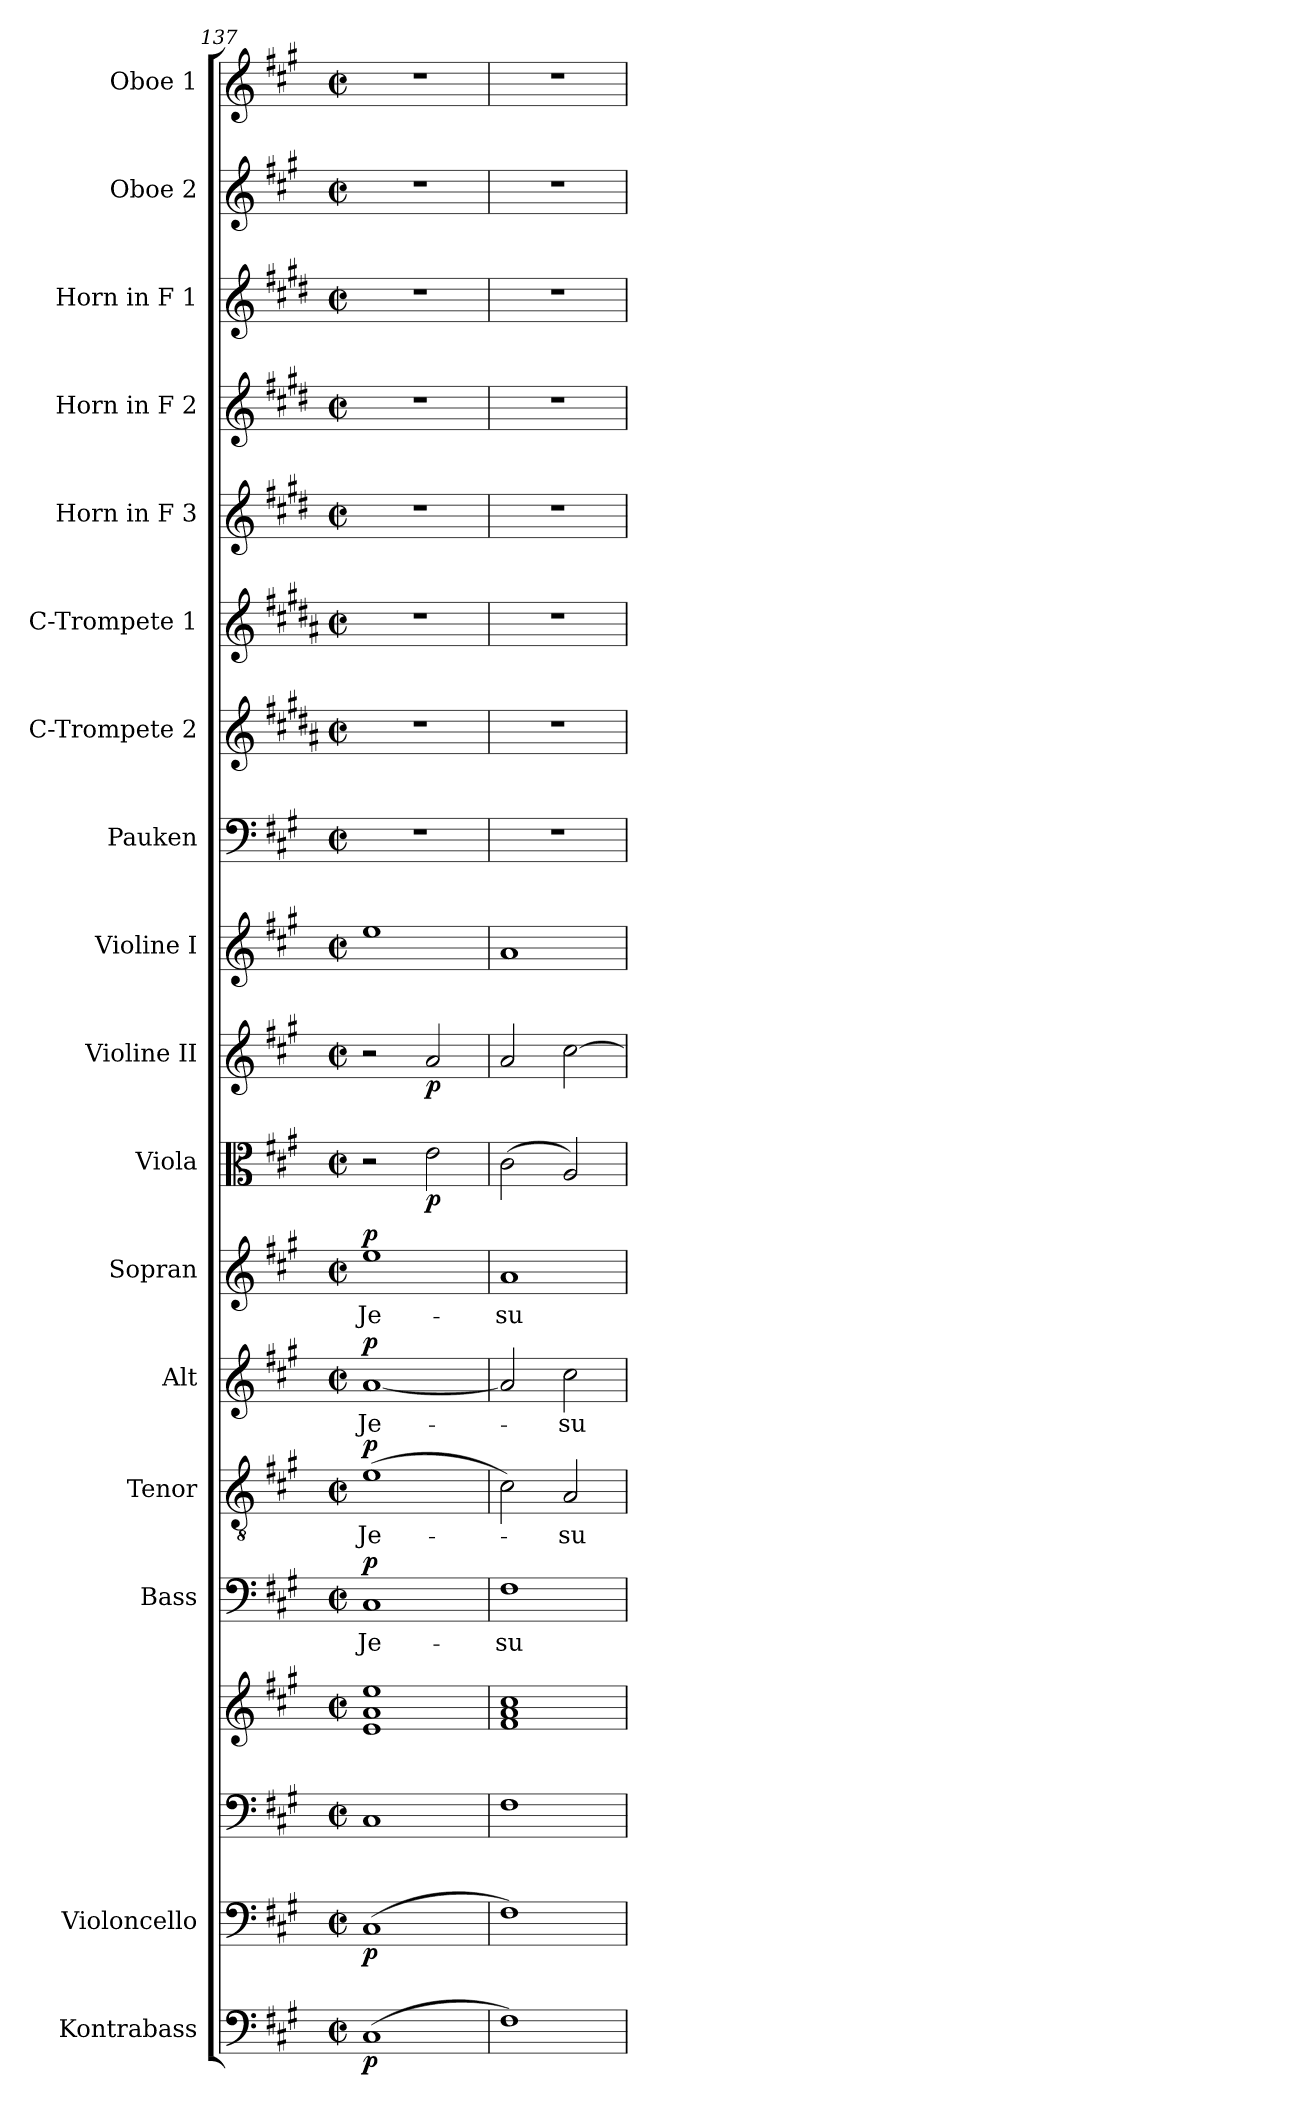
**kern	**dynam	**kern	**dynam	**kern	**kern	**kern	**text	**dynam	**kern	**text	**dynam	**kern	**text	**dynam	**kern	**text	**dynam	**kern	**dynam	**kern	**dynam	**kern	**kern	**kern	**kern	**kern	**kern	**kern	**kern	**kern
*part18	*part18	*part17	*part17	*part16	*part16	*part15	*part15	*part15	*part14	*part14	*part14	*part13	*part13	*part13	*part12	*part12	*part12	*part11	*part11	*part10	*part10	*part9	*part8	*part7	*part6	*part5	*part4	*part3	*part2	*part1
*staff19	*staff19	*staff18	*staff18	*staff17	*staff16	*staff15	*staff15	*staff15	*staff14	*staff14	*staff14	*staff13	*staff13	*staff13	*staff12	*staff12	*staff12	*staff11	*staff11	*staff10	*staff10	*staff9	*staff8	*staff7	*staff6	*staff5	*staff4	*staff3	*staff2	*staff1
*I"Kontrabass	*	*I"Violoncello	*	*	*	*I"Bass	*	*	*I"Tenor	*	*	*I"Alt	*	*	*I"Sopran	*	*	*I"Viola	*	*I"Violine II	*	*I"Violine I	*I"Pauken	*I"C-Trompete 2	*I"C-Trompete 1	*I"Horn in F 3	*I"Horn in F 2	*I"Horn in F 1	*I"Oboe 2	*I"Oboe 1
*I'Kb.	*	*I'Vc.	*	*	*	*I'B.	*	*	*I'T.	*	*	*I'A.	*	*	*I'S.	*	*	*I'Vla.	*	*I'Vl. II	*	*I'Vl. I	*I'Pk.	*I'C Trp. 2	*I'C Trp. 1	*	*	*	*I'Ob. 2	*I'Ob. 1
*clefF4	*	*clefF4	*	*clefF4	*clefG2	*clefF4	*	*	*clefGv2	*	*	*clefG2	*	*	*clefG2	*	*	*clefC3	*	*clefG2	*	*clefG2	*clefF4	*clefG2	*clefG2	*clefG2	*clefG2	*clefG2	*clefG2	*clefG2
*ITrd7c12	*	*	*	*	*	*	*	*	*	*	*	*	*	*	*	*	*	*	*	*	*	*	*	*ITrd1c2	*ITrd1c2	*ITrd4c7	*ITrd4c7	*ITrd4c7	*	*
*k[f#c#g#]	*	*k[f#c#g#]	*	*k[f#c#g#]	*k[f#c#g#]	*k[f#c#g#]	*	*	*k[f#c#g#]	*	*	*k[f#c#g#]	*	*	*k[f#c#g#]	*	*	*k[f#c#g#]	*	*k[f#c#g#]	*	*k[f#c#g#]	*k[f#c#g#]	*k[f#c#g#]	*k[f#c#g#]	*k[f#c#g#]	*k[f#c#g#]	*k[f#c#g#]	*k[f#c#g#]	*k[f#c#g#]
*A:	*	*A:	*	*A:	*A:	*A:	*	*	*A:	*	*	*A:	*	*	*A:	*	*	*A:	*	*A:	*	*A:	*A:	*A:	*A:	*A:	*A:	*A:	*A:	*A:
*M2/2	*	*M2/2	*	*M2/2	*M2/2	*M2/2	*	*	*M2/2	*	*	*M2/2	*	*	*M2/2	*	*	*M2/2	*	*M2/2	*	*M2/2	*M2/2	*M2/2	*M2/2	*M2/2	*M2/2	*M2/2	*M2/2	*M2/2
*met(c|)	*	*met(c|)	*	*met(c|)	*met(c|)	*met(c|)	*	*	*met(c|)	*	*	*met(c|)	*	*	*met(c|)	*	*	*met(c|)	*	*met(c|)	*	*met(c|)	*met(c|)	*met(c|)	*met(c|)	*met(c|)	*met(c|)	*met(c|)	*met(c|)	*met(c|)
=137	=137	=137	=137	=137	=137	=137	=137	=137	=137	=137	=137	=137	=137	=137	=137	=137	=137	=137	=137	=137	=137	=137	=137	=137	=137	=137	=137	=137	=137	=137
!	!LO:DY:b	!	!LO:DY:b	!	!	!	!LO:LY:b	!LO:DY:a	!	!LO:LY:b	!LO:DY:a	!	!LO:LY:b	!LO:DY:a	!	!LO:LY:b	!LO:DY:a	!	!	!	!	!	!	!	!	!	!	!	!	!
(>1CC#	p	(>1C#	p	1C#	1e 1a 1ee	1C#	Je-	p	(>1e	Je-	p	[1a	Je-	p	1ee	Je-	p	2r	.	2r	.	1ee	1r	1r	1r	1r	1r	1r	1r	1r
!	!	!	!	!	!	!	!	!	!	!	!	!	!	!	!	!	!	!	!LO:DY:b	!	!LO:DY:b	!	!	!	!	!	!	!	!	!
.	.	.	.	.	.	.	.	.	.	.	.	.	.	.	.	.	.	2e\	p	2a/	p	.	.	.	.	.	.	.	.	.
=138	=138	=138	=138	=138	=138	=138	=138	=138	=138	=138	=138	=138	=138	=138	=138	=138	=138	=138	=138	=138	=138	=138	=138	=138	=138	=138	=138	=138	=138	=138
!	!	!	!	!	!	!	!LO:LY:b	!	!	!	!	!	!	!	!	!LO:LY:b	!	!	!	!	!	!	!	!	!	!	!	!	!	!
1FF#)	.	1F#)	.	1F#	1f# 1a 1cc#	1F#	-su	.	2c#\)	.	.	2a/]	.	.	1a	-su	.	(>2c#\	.	2a/	.	1a	1r	1r	1r	1r	1r	1r	1r	1r
!	!	!	!	!	!	!	!	!	!	!LO:LY:b	!	!	!LO:LY:b	!	!	!	!	!	!	!	!	!	!	!	!	!	!	!	!	!
.	.	.	.	.	.	.	.	.	2A/	-su	.	2cc#\	-su	.	.	.	.	2A/)	.	[2cc#\	.	.	.	.	.	.	.	.	.	.
=	=	=	=	=	=	=	=	=	=	=	=	=	=	=	=	=	=	=	=	=	=	=	=	=	=	=	=	=	=	=
*-	*-	*-	*-	*-	*-	*-	*-	*-	*-	*-	*-	*-	*-	*-	*-	*-	*-	*-	*-	*-	*-	*-	*-	*-	*-	*-	*-	*-	*-	*-
